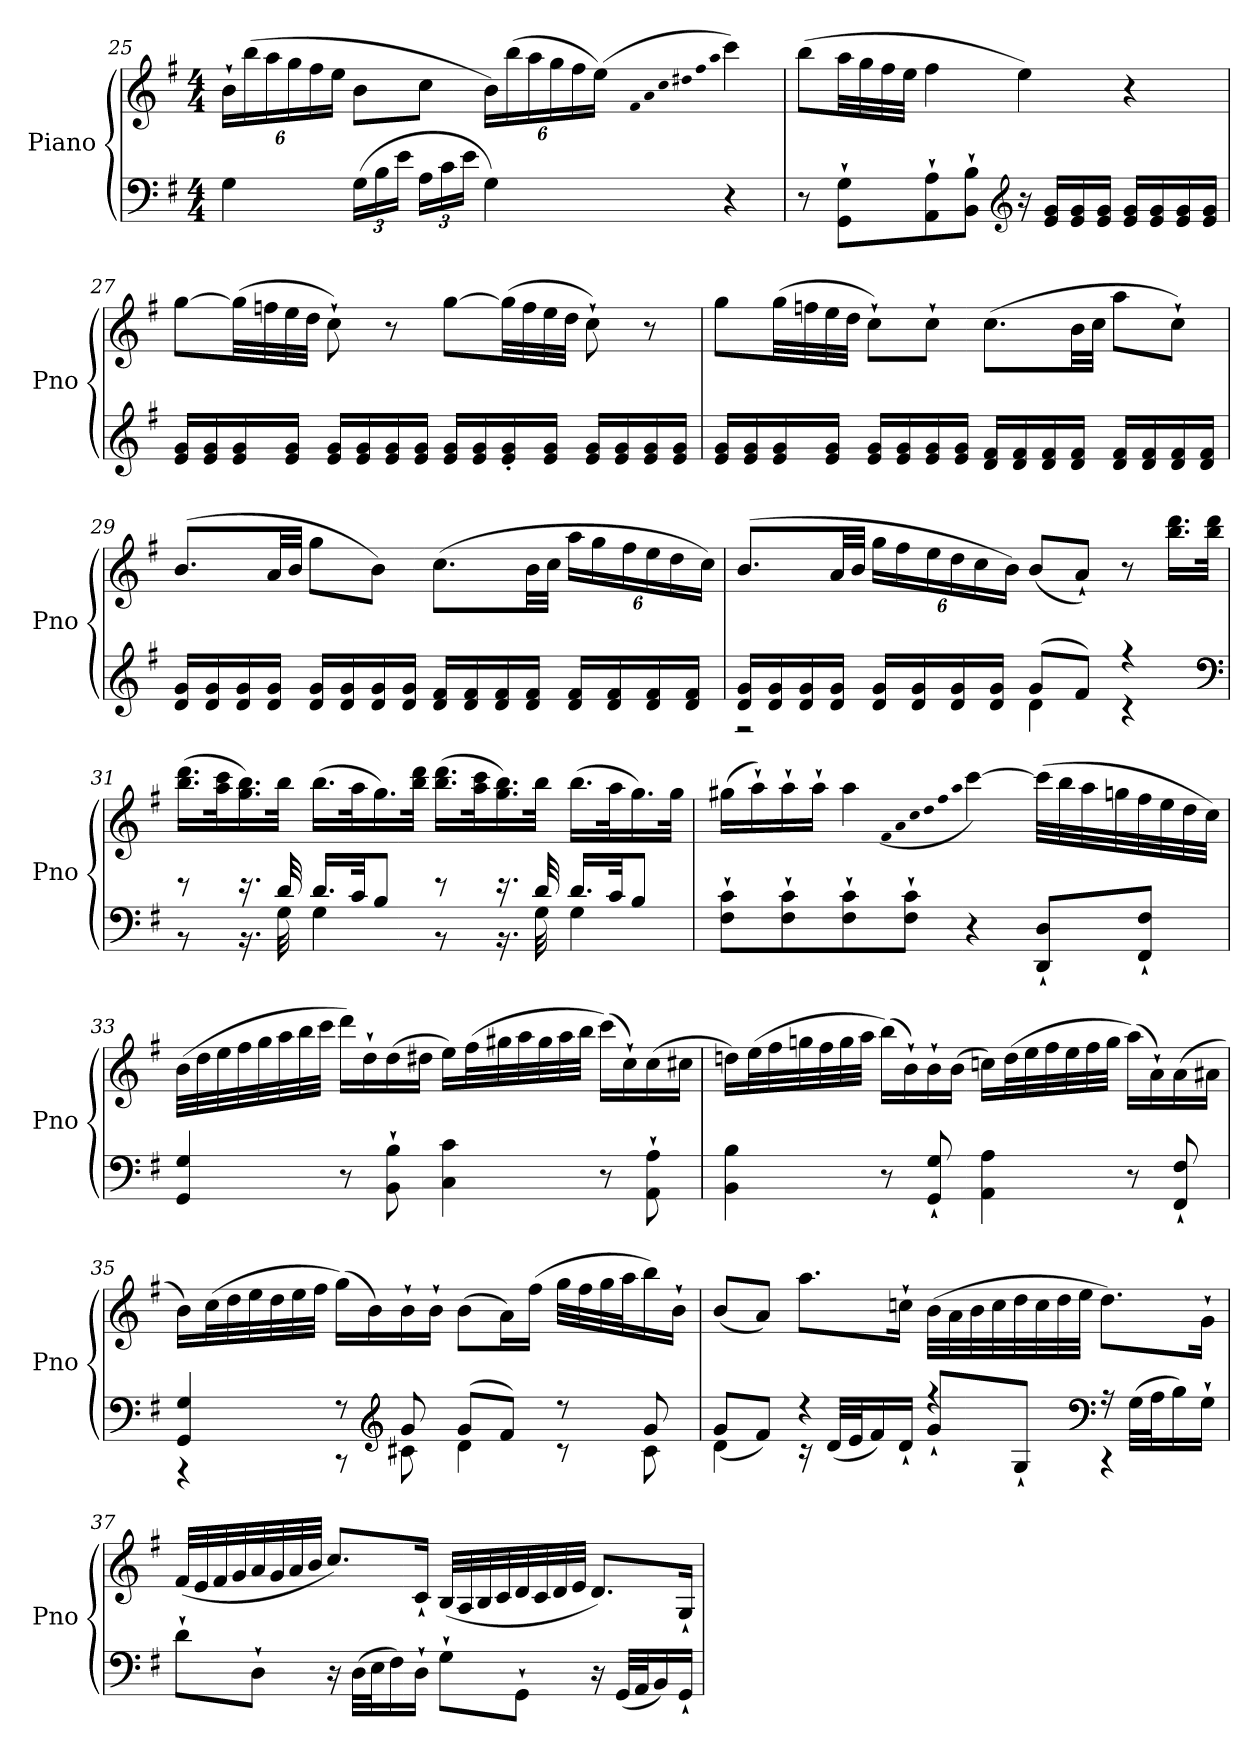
**kern	**kern
*part1	*part1
*staff2	*staff1
*I"Piano	*
*I'Pno	*
*clefF4	*clefG2
*k[f#]	*k[f#]
*G:	*G:
*M4/4	*M4/4
=25	=25
4G\	24b`\LL
.	(24bb\
.	24aa\
.	24gg\
.	24ff#\
.	24ee\JJ
(24G\LL	8b\L
24B\	.
24e\JJ	.
24A\LL	8cc\J
24c\	.
24e\JJ	.
4G\)	24b\LL)
.	(24bb\
.	24aa\
.	24gg\
.	24ff#\
.	(24ee\JJ)
.	qf#
.	qa
.	qcc
.	qdd#X
.	qff#
.	qaa
4r	4ccc\)
=26	=26
8r	(8bb\L
8GG`\ 8G`\L	32aa\LL
.	32gg\
.	32ff#\
.	32ee\JJJ
8AA`\ 8A`\	4ff#\
8BB`\ 8B`\J	.
*clefG2	*
16r	4ee\)
16e/ 16g/LL	.
16e/ 16g/	.
16e/ 16g/JJ	.
16e/ 16g/LL	4r
16e/ 16g/	.
16e/ 16g/	.
16e/ 16g/JJ	.
=27	=27
16e/ 16g/LL	[8gg\L
16e/ 16g/	.
16e/ 16g/	(32gg\LL]
.	32ffn\
16e/ 16g/JJ	32ee\
.	32dd\JJJ
16e/ 16g/LL	8cc`\)
16e/ 16g/	.
16e/ 16g/	8r
16e/ 16g/JJ	.
16e/ 16g/LL	[8gg\L
16e/ 16g/	.
16e'/ 16g'/	(32gg\LL]
.	32ff\
16e/ 16g/JJ	32ee\
.	32dd\JJJ
16e/ 16g/LL	8cc`\)
16e/ 16g/	.
16e/ 16g/	8r
16e/ 16g/JJ	.
=28	=28
16e/ 16g/LL	8gg\L
16e/ 16g/	.
16e/ 16g/	(32gg\LL
.	32ffn\
16e/ 16g/JJ	32ee\
.	32dd\JJJ
16e/ 16g/LL	8cc`\L)
16e/ 16g/	.
16e/ 16g/	8cc`\J
16e/ 16g/JJ	.
16d/ 16f#/LL	(8.cc\L
16d/ 16f#/	.
16d/ 16f#/	.
16d/ 16f#/JJ	32b\LL
.	32cc\JJJ
16d/ 16f#/LL	8aa\L
16d/ 16f#/	.
16d/ 16f#/	8cc`\J)
16d/ 16f#/JJ	.
=29	=29
16d/ 16g/LL	(8.b/L
16d/ 16g/	.
16d/ 16g/	.
16d/ 16g/JJ	32a/LL
.	32b/JJJ
16d/ 16g/LL	8gg\L
16d/ 16g/	.
16d/ 16g/	8b\J)
16d/ 16g/JJ	.
16d/ 16f#/LL	(8.cc\L
16d/ 16f#/	.
16d/ 16f#/	.
16d/ 16f#/JJ	32b\LL
.	32cc\JJJ
16d/ 16f#/LL	24aa\LL
.	24gg\
16d/ 16f#/	.
.	24ff#\
16d/ 16f#/	24ee\
.	24dd\
16d/ 16f#/JJ	.
.	24cc\JJ)
=30	=30
*^	*
16d/ 16g/LL	2r	(8.b/L
16d/ 16g/	.	.
16d/ 16g/	.	.
16d/ 16g/JJ	.	32a/LL
.	.	32b/JJJ
16d/ 16g/LL	.	24gg\LL
.	.	24ff#\
16d/ 16g/	.	.
.	.	24ee\
16d/ 16g/	.	24dd\
.	.	24cc\
16d/ 16g/JJ	.	.
.	.	24b\JJ)
(8g/L	4d\	(8b/L
8f#/J)	.	8a`/J)
4r	4r	8r
.	.	16.bb\ 16.ddd\LL
.	.	32bb\ 32ddd\JJk
*clefF4	*	*
=31	=31	=31
8r	8r	(16.bb\ 16.ddd\LL
.	.	32aa\ 32ccc\K
16.r	16.r	16.gg\ 16.bb\)
32d/	32G\	32bb\JJk
16.d/LL	4G\	(16.bb\LL
32c/JK	.	32aa\K
8B/J	.	16.gg\)
.	.	32bb\ 32ddd\JJk
8r	8r	(16.bb\ 16.ddd\LL
.	.	32aa\ 32ccc\K
16.r	16.r	16.gg\ 16.bb\)
32d/	32G\	32bb\JJk
16.d/LL	4G\	(16.bb\LL
32c/JK	.	32aa\K
8B/J	.	16.gg\)
.	.	32gg\JJk
*v	*v	*
=32	=32
8F#`\ 8c`\L	(16gg#X\LL
.	16aa`\)
8F#`\ 8c`\	16aa`\
.	16aa`\JJ
8F#`\ 8c`\	4aa\
8F#`\ 8c`\J	.
.	(qf#
.	qa
.	qcc
.	qdd
.	qff#
.	qaa
4r	[4ccc\)
8DD`/ 8D`/L	(32ccc\LLL]
.	32bb\
.	32aa\
.	32ggn\
8FF#`/ 8F#`/J	32ff#\
.	32ee\
.	32dd\
.	32cc\JJJ)
=33	=33
4GG/ 4G/	(32b\LLL
.	32dd\
.	32ee\
.	32ff#\
.	32gg\
.	32aa\
.	32bb\
.	32ccc\JJJ
8r	16ddd\LL)
.	16dd`\
8BB`\ 8B`\	(16dd\
.	16dd#X\JJ
4C\ 4c\	16ee\LL)
.	(32ff#\L
.	32gg#X\
.	32aa\
.	32gg#\
.	32aa\
.	32bb\JJJ
8r	(16ccc\LL)
.	16cc`\)
8AA`\ 8A`\	(16cc\
.	16cc#X\JJ
=34	=34
4BB\ 4B\	16ddn\LL)
.	(32ee\L
.	32ff#\
.	32ggn\
.	32ff#\
.	32gg\
.	32aa\JJJ
8r	(16bb\LL)
.	16b`\)
8GG`/ 8G`/	16b`\
.	(16b\JJ
4AA\ 4A\	16ccn\LL)
.	(32dd\L
.	32ee\
.	32ff#\
.	32ee\
.	32ff#\
.	32gg\JJJ
8r	(16aa\LL)
.	16a`\)
8FF#`/ 8F#`/	(16a\
.	16a#X\JJ
=35	=35
*^	*
4GG/ 4G/	4r	16b\LL)
.	.	(32cc\L
.	.	32dd\
.	.	32ee\
.	.	32dd\
.	.	32ee\
.	.	32ff#\JJJ
8r	8r	(16gg\LL)
.	.	16b\)
*clefG2	*	*
8g/	8c#X\	16b`\
.	.	16b`\JJ
(8g/L	4d\	(8b\L
8f#/J)	.	16a\L)
.	.	(16ff#\JJ
8r	8r	32gg\LLL
.	.	32ff#\
.	.	32gg\
.	.	32aa\J
8g/	8c#\	16bb\)
.	.	16b`\JJ
=36	=36	=36
4d\	(8g/L	(8b/L
.	8f#/J)	8a/J)
4r	16r	8.aa\L
.	(32d/LLL	.
.	32e/J	.
.	16f#/)	.
.	16d`/JJ	16ccn`\Jk
4r	8g`/L	(32b\LLL
.	.	32a\
.	.	32b\
.	.	32cc\
.	8G`/J	32dd\
.	.	32cc\
.	.	32dd\
.	.	32ee\JJJ
*clefF4	*	*
16r	4r	8.dd\L)
(32G\LLL	.	.
32A\J	.	.
16B\)	.	.
16G`\JJ	.	16g`\Jk
*v	*v	*
=37	=37
8d`\L	(32f#/LLL
.	32e/
.	32f#/
.	32g/
8D`\J	32a/
.	32g/
.	32a/
.	32b/JJJ
16r	8.cc/L)
(32D\LLL	.
32E\J	.
16F#\)	.
16D`\JJ	16c`/Jk
8G`\L	(32B/LLL
.	32A/
.	32B/
.	32c/
8GG`\J	32d/
.	32c/
.	32d/
.	32e/JJJ
16r	8.d/L)
(32GG/LLL	.
32AA/J	.
16BB/)	.
16GG`/JJ	16G`/Jk
=	=
*-	*-
